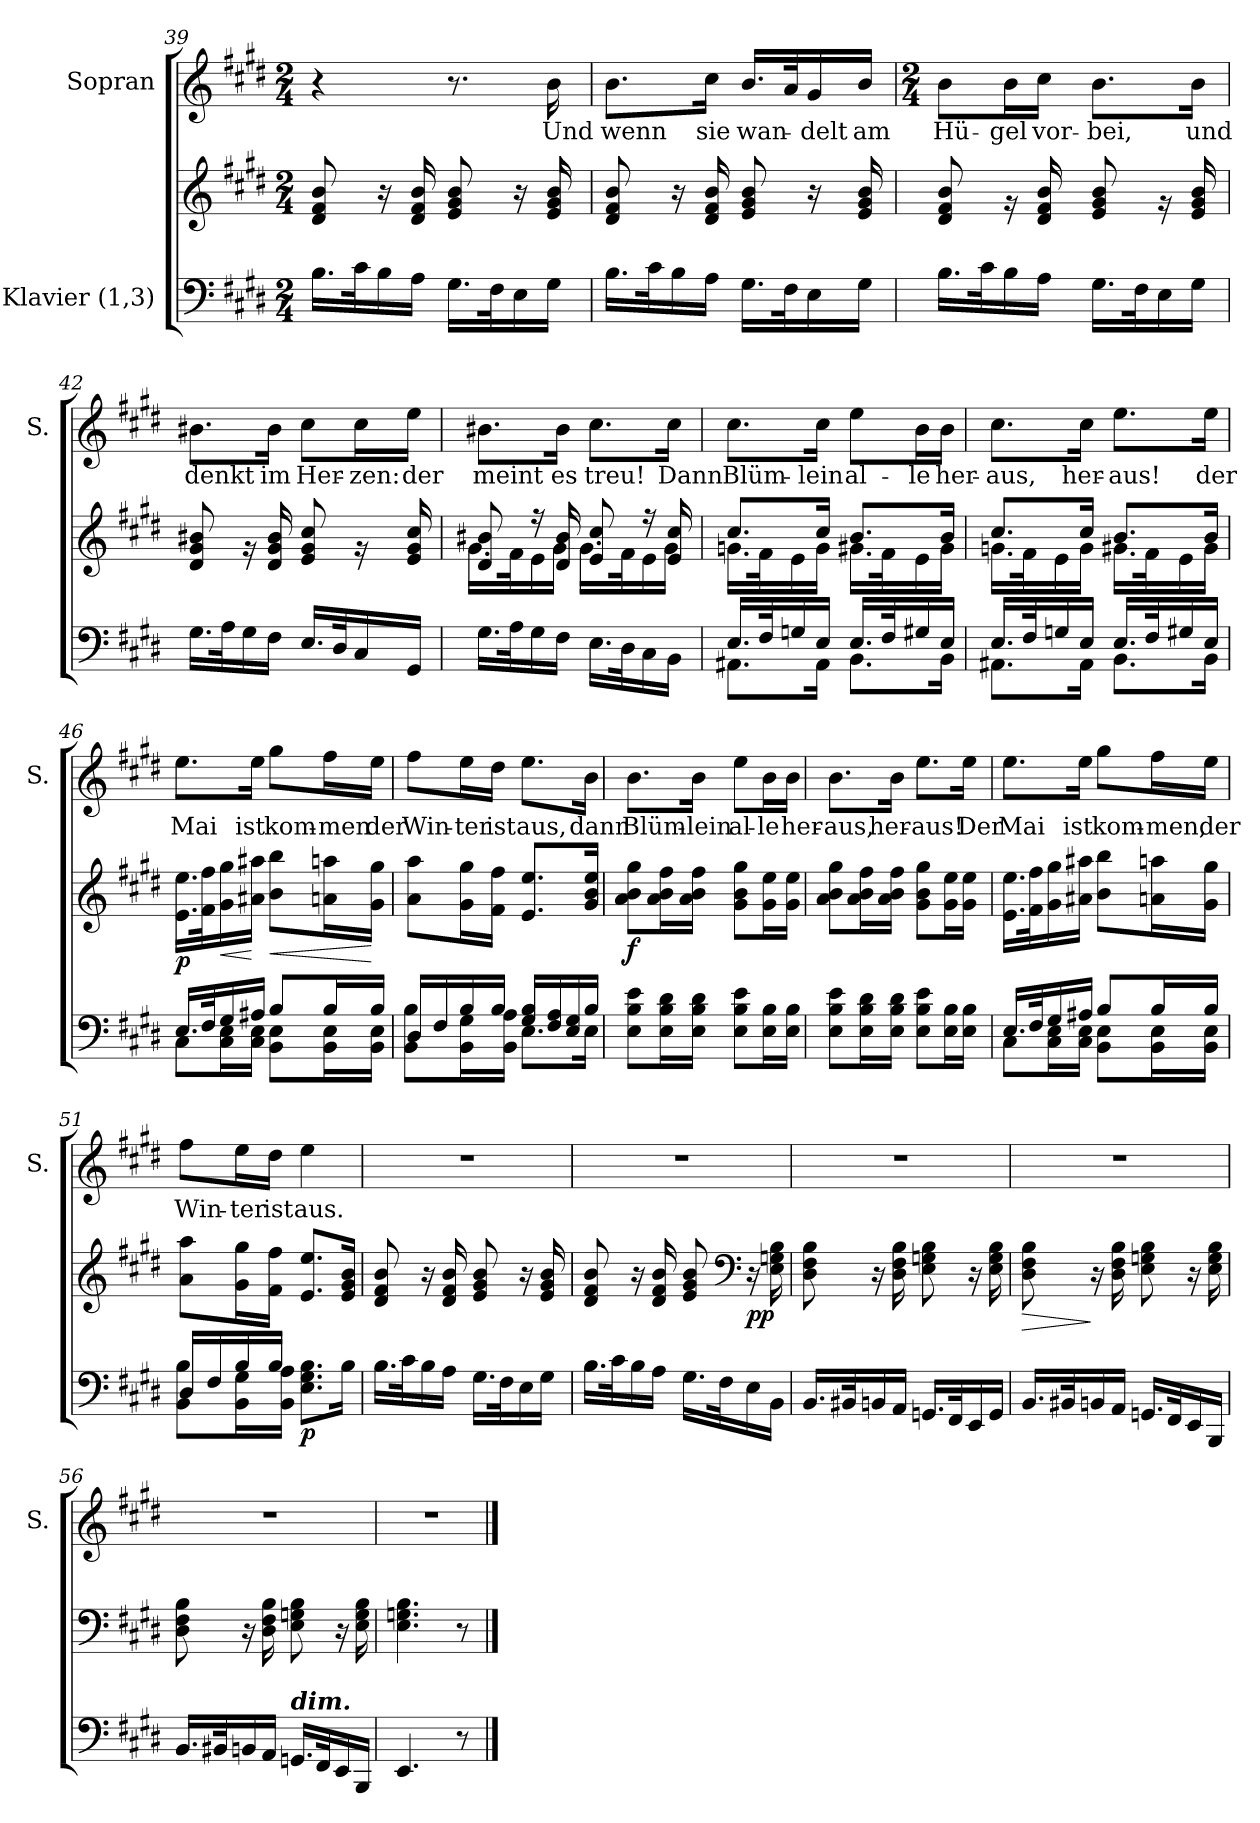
**kern	**kern	**dynam	**kern	**text
*part2	*part2	*part2	*part1	*part1
*staff3	*staff2	*staff2/3	*staff1	*staff1
*I"Klavier (1,3)	*	*	*I"Sopran	*
*	*	*	*I'S.	*
*clefF4	*clefG2	*	*clefG2	*
*k[f#c#g#d#]	*k[f#c#g#d#]	*	*k[f#c#g#d#]	*
*M2/4	*M2/4	*	*M2/4	*
=39	=39	=39	=39	=39
16.B\LL	8d#/ 8f#/ 8b/	.	4r	.
32c#\K	.	.	.	.
16B\	16r	.	.	.
16A\JJ	16d#/ 16f#/ 16b/	.	.	.
16.G#\LL	8e/ 8g#/ 8b/	.	8.r	.
32F#\K	.	.	.	.
16E\	16r	.	.	.
!	!	!	!	!LO:LY:b
16G#\JJ	16e/ 16g#/ 16b/	.	16b\	Und
!!LO:LB:g=z
=40	=40	=40	=40	=40
!	!	!	!	!LO:LY:b
16.B\LL	8d#/ 8f#/ 8b/	.	8.b\L	wenn
32c#\K	.	.	.	.
16B\	16r	.	.	.
!	!	!	!	!LO:LY:b
16A\JJ	16d#/ 16f#/ 16b/	.	16cc#\Jk	sie
!	!	!	!	!LO:LY:b
16.G#\LL	8e/ 8g#/ 8b/	.	16.b/LL	wan-
32F#\K	.	.	32a/K	.
!	!	!	!	!LO:LY:b
16E\	16r	.	16g#/	delt
!	!	!	!	!LO:LY:b
16G#\JJ	16e/ 16g#/ 16b/	.	16b/JJ	am
!!LO:LB:g=z
=41	=41	=41	=41	=41
*	*	*	*M2/4	*
*	*^	*	*	*
!	!	!	!	!	!LO:LY:b
16.B\LL	2ryy	8d#/ 8f#/ 8b/	.	8b\L	Hü-
32c#\K	.	.	.	.	.
!	!	!	!	!	!LO:LY:b
16B\	.	16r	.	16b\L	gel
!	!	!	!	!	!LO:LY:b
16A\JJ	.	16d#/ 16f#/ 16b/	.	16cc#\JJ	vor-
!	!	!	!	!	!LO:LY:b
16.G#\LL	.	8e/ 8g#/ 8b/	.	8.b\L	bei,
32F#\K	.	.	.	.	.
16E\	.	16r	.	.	.
!	!	!	!	!	!LO:LY:b
16G#\JJ	.	16e/ 16g#/ 16b/	.	16b\Jk	und
=42	=42	=42	=42	=42	=42
!	!	!	!	!	!LO:LY:b
16.G#\LL	2ryy	8d#/ 8g#/ 8b#X/	.	8.b#X\L	denkt
32A\K	.	.	.	.	.
16G#\	.	16r	.	.	.
!	!	!	!	!	!LO:LY:b
16F#\JJ	.	16d#/ 16g#/ 16b#/	.	16b#\Jk	im
!	!	!	!	!	!LO:LY:b
16.E/LL	.	8e/ 8g#/ 8cc#/	.	8cc#\L	Her-
32D#/K	.	.	.	.	.
!	!	!	!	!	!LO:LY:b
16C#/	.	16r	.	16cc#\L	zen:
!	!	!	!	!	!LO:LY:b
16GG#/JJ	.	16e/ 16g#/ 16cc#/	.	16ee\JJ	der
=43	=43	=43	=43	=43	=43
!	!	!	!	!	!LO:LY:b
16.G#\LL	8d#/ 8b#X/	16.g#\LL	.	8.b#X\L	meint
32A\K	.	32f#\K	.	.	.
16G#\	16r	16e\	.	.	.
!	!	!	!	!	!LO:LY:b
16F#\JJ	16d#/ 16b#/	16g#\JJ	.	16b#\Jk	es
!	!	!	!	!	!LO:LY:b
16.E\LL	8e/ 8cc#/	16.g#\LL	.	8.cc#\L	treu!
32D#\K	.	32f#\K	.	.	.
16C#\	16r	16e\	.	.	.
!	!	!	!	!	!LO:LY:b
16BB\JJ	16e/ 16cc#/	16g#\JJ	.	16cc#\Jk	Dann
!!LO:LB:g=z
=44	=44	=44	=44	=44	=44
*^	*	*	*	*	*
!	!	!	!	!	!	!LO:LY:b
16.E/LL	8.AA#X\L	8.cc#/L	16.gn\LL	.	8.cc#\L	Blüm-
32F#/K	.	.	32f#\K	.	.	.
16Gn/	.	.	16e\	.	.	.
!	!	!	!	!	!	!LO:LY:b
16E/JJ	16AA#\Jk	16cc#/Jk	16g\JJ	.	16cc#\Jk	lein
!	!	!	!	!	!	!LO:LY:b
16.E/LL	8.BB\L	8.b/L	16.g#X\LL	.	8ee\L	al-
32F#/K	.	.	32f#\K	.	.	.
!	!	!	!	!	!	!LO:LY:b
16G#X/	.	.	16e\	.	16b\L	le
!	!	!	!	!	!	!LO:LY:b
16E/JJ	16BB\Jk	16b/Jk	16g#\JJ	.	16b\JJ	her--
=45	=45	=45	=45	=45	=45	=45
!	!	!	!	!	!	!LO:LY:b
16.E/LL	8.AA#X\L	8.cc#/L	16.gn\LL	.	8.cc#\L	aus,
32F#/K	.	.	32f#\K	.	.	.
16Gn/	.	.	16e\	.	.	.
!	!	!	!	!	!	!LO:LY:b
16E/JJ	16AA#\Jk	16cc#/Jk	16g\JJ	.	16cc#\Jk	her-
!	!	!	!	!	!	!LO:LY:b
16.E/LL	8.BB\L	8.b/L	16.g#X\LL	.	8.ee\L	aus!
32F#/K	.	.	32f#\K	.	.	.
16G#X/	.	.	16e\	.	.	.
!	!	!	!	!	!	!LO:LY:b
16E/JJ	16BB\Jk	16b/Jk	16g#\JJ	.	16ee\Jk	der
=46	=46	=46	=46	=46	=46	=46
!	!	!	!	!LO:DY:b	!	!LO:LY:b
*	*	*v	*v	*	*	*
16.E/LL	8C#\L	16.e\ 16.ee\LL	p	8.ee\L	Mai
32F#/K	.	32f#\ 32ff#\K	.	.	.
!	!	!	!LO:HP:b	!	!
16G#/	16C#\ 16E\L	16g#\ 16gg#\	<	.	.
!	!	!	!	!	!LO:LY:b
16A#X/JJ	16C#\ 16E\JJ	16a#X\ 16aa#X\JJ	[	16ee\Jk	ist
!	!	!	!LO:HP:b	!	!LO:LY:b
8B/L	8BB\ 8E\L	8b\ 8bb\L	<	8gg#\L	kom-
!	!	!	!	!	!LO:LY:b
16B/L	16BB\ 16E\L	16an\ 16aan\L	.	16ff#\L	men
!	!	!	!	!	!LO:LY:b
16B/JJ	16BB\ 16E\JJ	16g#\ 16gg#\JJ	[	16ee\JJ	der
!!LO:PB:g=z
=47	=47	=47	=47	=47	=47
!	!	!	!	!	!LO:LY:b
16D#/LL	8BB\ 8B\L	8a\ 8aa\L	.	8ff#\L	Win-
16F#/	.	.	.	.	.
!	!	!	!	!	!LO:LY:b
16B/	16BB\ 16G#\L	16g#\ 16gg#\L	.	16ee\L	ter
!	!	!	!	!	!LO:LY:b
16B/JJ	16BB\ 16A\JJ	16f#\ 16ff#\JJ	.	16dd#\JJ	ist
!	!	!	!	!	!LO:LY:b
16G#/ 16B/LL	8.E\L	8.e/ 8.ee/L	.	8.ee\L	aus,
16F#/ 16A/	.	.	.	.	.
16E/ 16G#/	.	.	.	.	.
!	!	!	!	!	!LO:LY:b
16B/JJ	16E\Jk	16g#/ 16b/ 16ee/Jk	.	16b\Jk	dann
=48	=48	=48	=48	=48	=48
!	!	!	!LO:DY:b	!	!LO:LY:b
2ryy	8E\ 8B\ 8e\L	8a\ 8b\ 8gg#\L	f	8.b\L	Blüm-
.	16E\ 16B\ 16d#\L	16a\ 16b\ 16ff#\L	.	.	.
!	!	!	!	!	!LO:LY:b
.	16E\ 16B\ 16d#\JJ	16a\ 16b\ 16ff#\JJ	.	16b\Jk	lein
!	!	!	!	!	!LO:LY:b
.	8E\ 8B\ 8e\L	8g#\ 8b\ 8gg#\L	.	8ee\L	al-
!	!	!	!	!	!LO:LY:b
.	16E\ 16B\L	16g#\ 16ee\L	.	16b\L	le
!	!	!	!	!	!LO:LY:b
.	16E\ 16B\JJ	16g#\ 16ee\JJ	.	16b\JJ	her--
=49	=49	=49	=49	=49	=49
!	!	!	!	!	!LO:LY:b
2ryy	8E\ 8B\ 8e\L	8a\ 8b\ 8gg#\L	.	8.b\L	aus,
.	16E\ 16B\ 16d#\L	16a\ 16b\ 16ff#\L	.	.	.
!	!	!	!	!	!LO:LY:b
.	16E\ 16B\ 16d#\JJ	16a\ 16b\ 16ff#\JJ	.	16b\Jk	her-
!	!	!	!	!	!LO:LY:b
.	8E\ 8B\ 8e\L	8g#\ 8b\ 8gg#\L	.	8.ee\L	aus!
.	16E\ 16B\L	16g#\ 16ee\L	.	.	.
!	!	!	!	!	!LO:LY:b
.	16E\ 16B\JJ	16g#\ 16ee\JJ	.	16ee\Jk	Der
!!LO:LB:g=z
=50	=50	=50	=50	=50	=50
!	!	!	!	!	!LO:LY:b
16.E/LL	8C#\L	16.e\ 16.ee\LL	.	8.ee\L	Mai
32F#/K	.	32f#\ 32ff#\K	.	.	.
16G#/	16C#\ 16E\L	16g#\ 16gg#\	.	.	.
!	!	!	!	!	!LO:LY:b
16A#X/JJ	16C#\ 16E\JJ	16a#X\ 16aa#X\JJ	.	16ee\Jk	ist
!	!	!	!	!	!LO:LY:b
8B/L	8BB\ 8E\L	8b\ 8bb\L	.	8gg#\L	kom-
!	!	!	!	!	!LO:LY:b
16B/L	16BB\ 16E\L	16an\ 16aan\L	.	16ff#\L	men,
!	!	!	!	!	!LO:LY:b
16B/JJ	16BB\ 16E\JJ	16g#\ 16gg#\JJ	.	16ee\JJ	der
=51	=51	=51	=51	=51	=51
!	!	!	!	!	!LO:LY:b
16D#/LL	8BB\ 8B\L	8a\ 8aa\L	.	8ff#\L	Win-
16F#/	.	.	.	.	.
!	!	!	!	!	!LO:LY:b
16B/	16BB\ 16G#\L	16g#\ 16gg#\L	.	16ee\L	ter
!	!	!	!	!	!LO:LY:b
16B/JJ	16BB\ 16A\JJ	16f#\ 16ff#\JJ	.	16dd#\JJ	ist
!	!	!	!LO:DY:b=2	!	!LO:LY:b
4ryy	8.E\ 8.G#\ 8.B\L	8.e/ 8.ee/L	p	4ee\	aus.
.	16B\Jk	16e/ 16g#/ 16b/Jk	.	.	.
=52	=52	=52	=52	=52	=52
2ryy	16.B\LL	8d#/ 8f#/ 8b/	.	2r	.
.	32c#\K	.	.	.	.
.	16B\	16r	.	.	.
.	16A\JJ	16d#/ 16f#/ 16b/	.	.	.
.	16.G#\LL	8e/ 8g#/ 8b/	.	.	.
.	32F#\K	.	.	.	.
.	16E\	16r	.	.	.
.	16G#\JJ	16e/ 16g#/ 16b/	.	.	.
*v	*v	*	*	*	*
!!LO:LB:g=z
=53	=53	=53	=53	=53
16.B\LL	8d#/ 8f#/ 8b/	.	2r	.
32c#\K	.	.	.	.
16B\	16r	.	.	.
16A\JJ	16d#/ 16f#/ 16b/	.	.	.
16.G#\LL	8e/ 8g#/ 8b/	.	.	.
32F#\K	.	.	.	.
*	*clefF4	*	*	*
!	!	!LO:DY:b	!	!
16E\	16r	pp	.	.
16BB\JJ	16E\ 16Gn\ 16B\	.	.	.
=54	=54	=54	=54	=54
16.BB/LL	8D#\ 8F#\ 8B\	.	2r	.
32BB#X/K	.	.	.	.
16BBn/	16r	.	.	.
16AA/JJ	16D#\ 16F#\ 16B\	.	.	.
16.GGn/LL	8E\ 8Gn\ 8B\	.	.	.
32FF#/K	.	.	.	.
16EE/	16r	.	.	.
16GG/JJ	16E\ 16G\ 16B\	.	.	.
!!LO:LB:g=z
=55	=55	=55	=55	=55
!	!	!LO:HP:b	!	!
16.BB/LL	8D#\ 8F#\ 8B\	>	2r	.
32BB#X/K	.	.	.	.
16BBn/	16r	]	.	.
16AA/JJ	16D#\ 16F#\ 16B\	.	.	.
16.GGn/LL	8E\ 8Gn\ 8B\	.	.	.
32FF#/K	.	.	.	.
16EE/	16r	.	.	.
16BBB/JJ	16E\ 16G\ 16B\	.	.	.
=56	=56	=56	=56	=56
16.BB/LL	8D#\ 8F#\ 8B\	.	2r	.
32BB#X/K	.	.	.	.
16BBn/	16r	.	.	.
16AA/JJ	16D#\ 16F#\ 16B\	.	.	.
!LO:TX:a:Bi:t=dim.	!	!	!	!
16.GGn/LL	8E\ 8Gn\ 8B\	.	.	.
32FF#/K	.	.	.	.
16EE/	16r	.	.	.
16BBB/JJ	16E\ 16G\ 16B\	.	.	.
=57	=57	=57	=57	=57
4.EE/	4.E\ 4.Gn\ 4.B\	.	2r	.
8r	8r	.	.	.
==	==	==	==	==
*-	*-	*-	*-	*-
